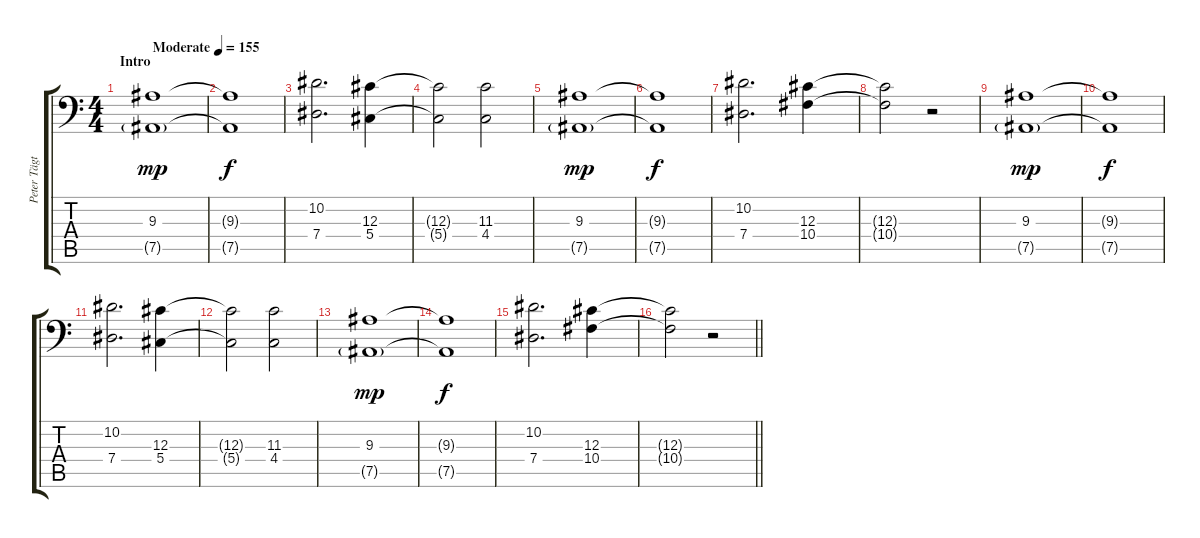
\track ("Peter Tägtgren (Keyboard I)" "Peter Tägt") {instrument pad4choir}
\staff {score tabs}
\tuning (Bb3 F3 Db3 Ab2 Eb2 Bb1) {hide}
\ts (4 4)
\section ("" "Intro")
\tempo (155 "Moderate")
\clef f4
\ks c
(9.3 7.5{g}).1{dy mp instrument pad4choir} |
(9.3{t} 7.5{t}).1{dy f} |
(10.2 7.4).2{d} (12.3 5.4).4 |
(12.3{t} 5.4{t}).2 (11.3 4.4).2 |
(9.3 7.5{g}).1{dy mp} |
(9.3{t} 7.5{t}).1{dy f} |
(10.2 7.4).2{d} (12.3 10.4).4 |
(12.3{t} 10.4{t}).2 r.2 |
(9.3 7.5{g}).1{dy mp} |
(9.3{t} 7.5{t}).1{dy f} |
(10.2 7.4).2{d} (12.3 5.4).4 |
(12.3{t} 5.4{t}).2 (11.3 4.4).2 |
(9.3 7.5{g}).1{dy mp} |
(9.3{t} 7.5{t}).1{dy f} |
(10.2 7.4).2{d} (12.3 10.4).4 |
\barLineRight lightlight
(12.3{t} 10.4{t}).2 r.2
